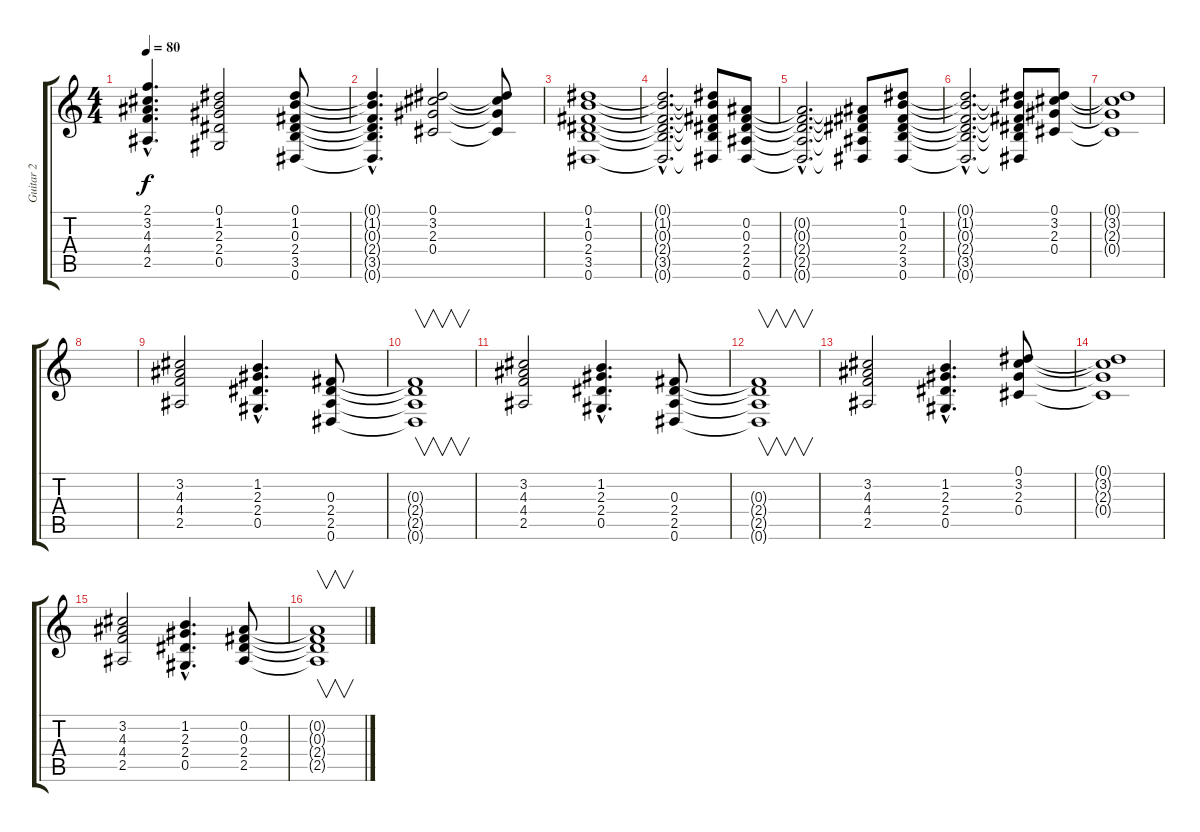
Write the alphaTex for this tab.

\track ("Guitar 2" "Guitar 2") {instrument distortionguitar}
\staff {score tabs}
\tuning (Eb4 Bb3 Gb3 Db3 Ab2 Eb2) {hide}
\ts (4 4)
\tempo 80
\clef g2
\ks c
(2.1{hac} 3.2{hac} 4.3{hac} 4.4{hac} 2.5{hac}).4{d dy f} (0.1 1.2 2.3 2.4 0.5).2 (0.1 1.2 0.3 2.4 3.5 0.6).8 |
(0.1{hac t} 1.2{hac t} 0.3{hac t} 2.4{hac t} 3.5{hac t} 0.6{hac t}).4{d} (0.1 3.2 2.3 0.4).2 (0.1{t} 3.2{t} 2.3{t} 0.4{t}).8 |
(0.1 1.2 0.3 2.4 3.5 0.6).1 |
(0.1{hac t} 1.2{hac t} 0.3{hac t} 2.4{hac t} 3.5{hac t} 0.6{hac t}).2{d} (0.1{t} 1.2{t} 0.3{t} 2.4{t} 3.5{t} 0.6{t}).8 (0.2 0.3 2.4 2.5 0.6).8 |
(0.2{hac t} 0.3{hac t} 2.4{hac t} 2.5{hac t} 0.6{hac t}).2{d} (0.2{t} 0.3{t} 2.4{t} 2.5{t} 0.6{t}).8 (0.1 1.2 0.3 2.4 3.5 0.6).8 |
(0.1{hac t} 1.2{hac t} 0.3{hac t} 2.4{hac t} 3.5{hac t} 0.6{hac t}).2{d} (0.1{t} 1.2{t} 0.3{t} 2.4{t} 3.5{t} 0.6{t}).8 (0.1 3.2 2.3 0.4).8 |
(0.1{t} 3.2{t} 2.3{t} 0.4{t}).1 |
|
(3.2 4.3 4.4 2.5).2 (1.2{hac} 2.3{hac} 2.4{hac} 0.5{hac}).4{d} (0.3 2.4 2.5 0.6).8 |
(0.3{t} 2.4{t} 2.5{t} 0.6{t}).1{v} |
(3.2 4.3 4.4 2.5).2 (1.2{hac} 2.3{hac} 2.4{hac} 0.5{hac}).4{d} (0.3 2.4 2.5 0.6).8 |
(0.3{t} 2.4{t} 2.5{t} 0.6{t}).1{v} |
(3.2 4.3 4.4 2.5).2 (1.2{hac} 2.3{hac} 2.4{hac} 0.5{hac}).4{d} (0.1 3.2 2.3 0.4).8 |
(0.1{t} 3.2{t} 2.3{t} 0.4{t}).1 |
(3.2 4.3 4.4 2.5).2 (1.2{hac} 2.3{hac} 2.4{hac} 0.5{hac}).4{d} (0.2 0.3 2.4 2.5).8 |
(0.2{t} 0.3{t} 2.4{t} 2.5{t}).1{v}
